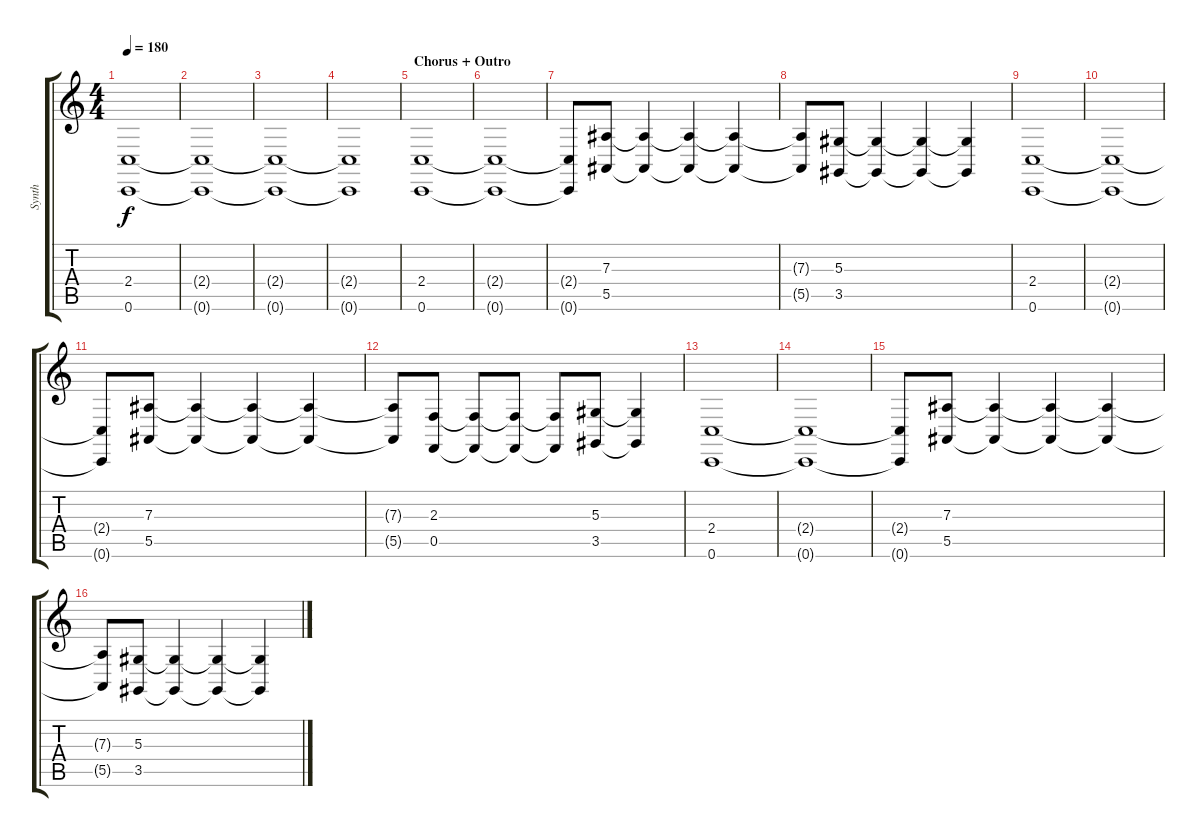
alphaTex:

\track ("Synth" "Synth") {instrument pad2warm}
\staff {score tabs}
\tuning (C4 G3 Eb3 Bb2 F2 C2) {hide}
\ts (4 4)
\tempo 180
\clef g2
\ks c
(2.4 0.6).1{dy f} |
(2.4{t} 0.6{t}).1 |
(2.4{t} 0.6{t}).1 |
(2.4{t} 0.6{t}).1 |
\section ("" "Chorus + Outro")
(2.4 0.6).1 |
(2.4{t} 0.6{t}).1 |
(2.4{t} 0.6{t}).8 (7.3 5.5).8 (7.3{t} 5.5{t}).4 (7.3{t} 5.5{t}).4 (7.3{t} 5.5{t}).4 |
(7.3{t} 5.5{t}).8 (5.3 3.5).8 (5.3{t} 3.5{t}).4 (5.3{t} 3.5{t}).4 (5.3{t} 3.5{t}).4 |
(2.4 0.6).1 |
(2.4{t} 0.6{t}).1 |
(2.4{t} 0.6{t}).8 (7.3 5.5).8 (7.3{t} 5.5{t}).4 (7.3{t} 5.5{t}).4 (7.3{t} 5.5{t}).4 |
(7.3{t} 5.5{t}).8 (2.3 0.5).8 (2.3{t} 0.5{t}).8 (2.3{t} 0.5{t}).8 (2.3{t} 0.5{t}).8 (5.3 3.5).8 (5.3{t} 3.5{t}).4 |
(2.4 0.6).1 |
(2.4{t} 0.6{t}).1 |
(2.4{t} 0.6{t}).8 (7.3 5.5).8 (7.3{t} 5.5{t}).4 (7.3{t} 5.5{t}).4 (7.3{t} 5.5{t}).4 |
(7.3{t} 5.5{t}).8 (5.3 3.5).8 (5.3{t} 3.5{t}).4 (5.3{t} 3.5{t}).4 (5.3{t} 3.5{t}).4
